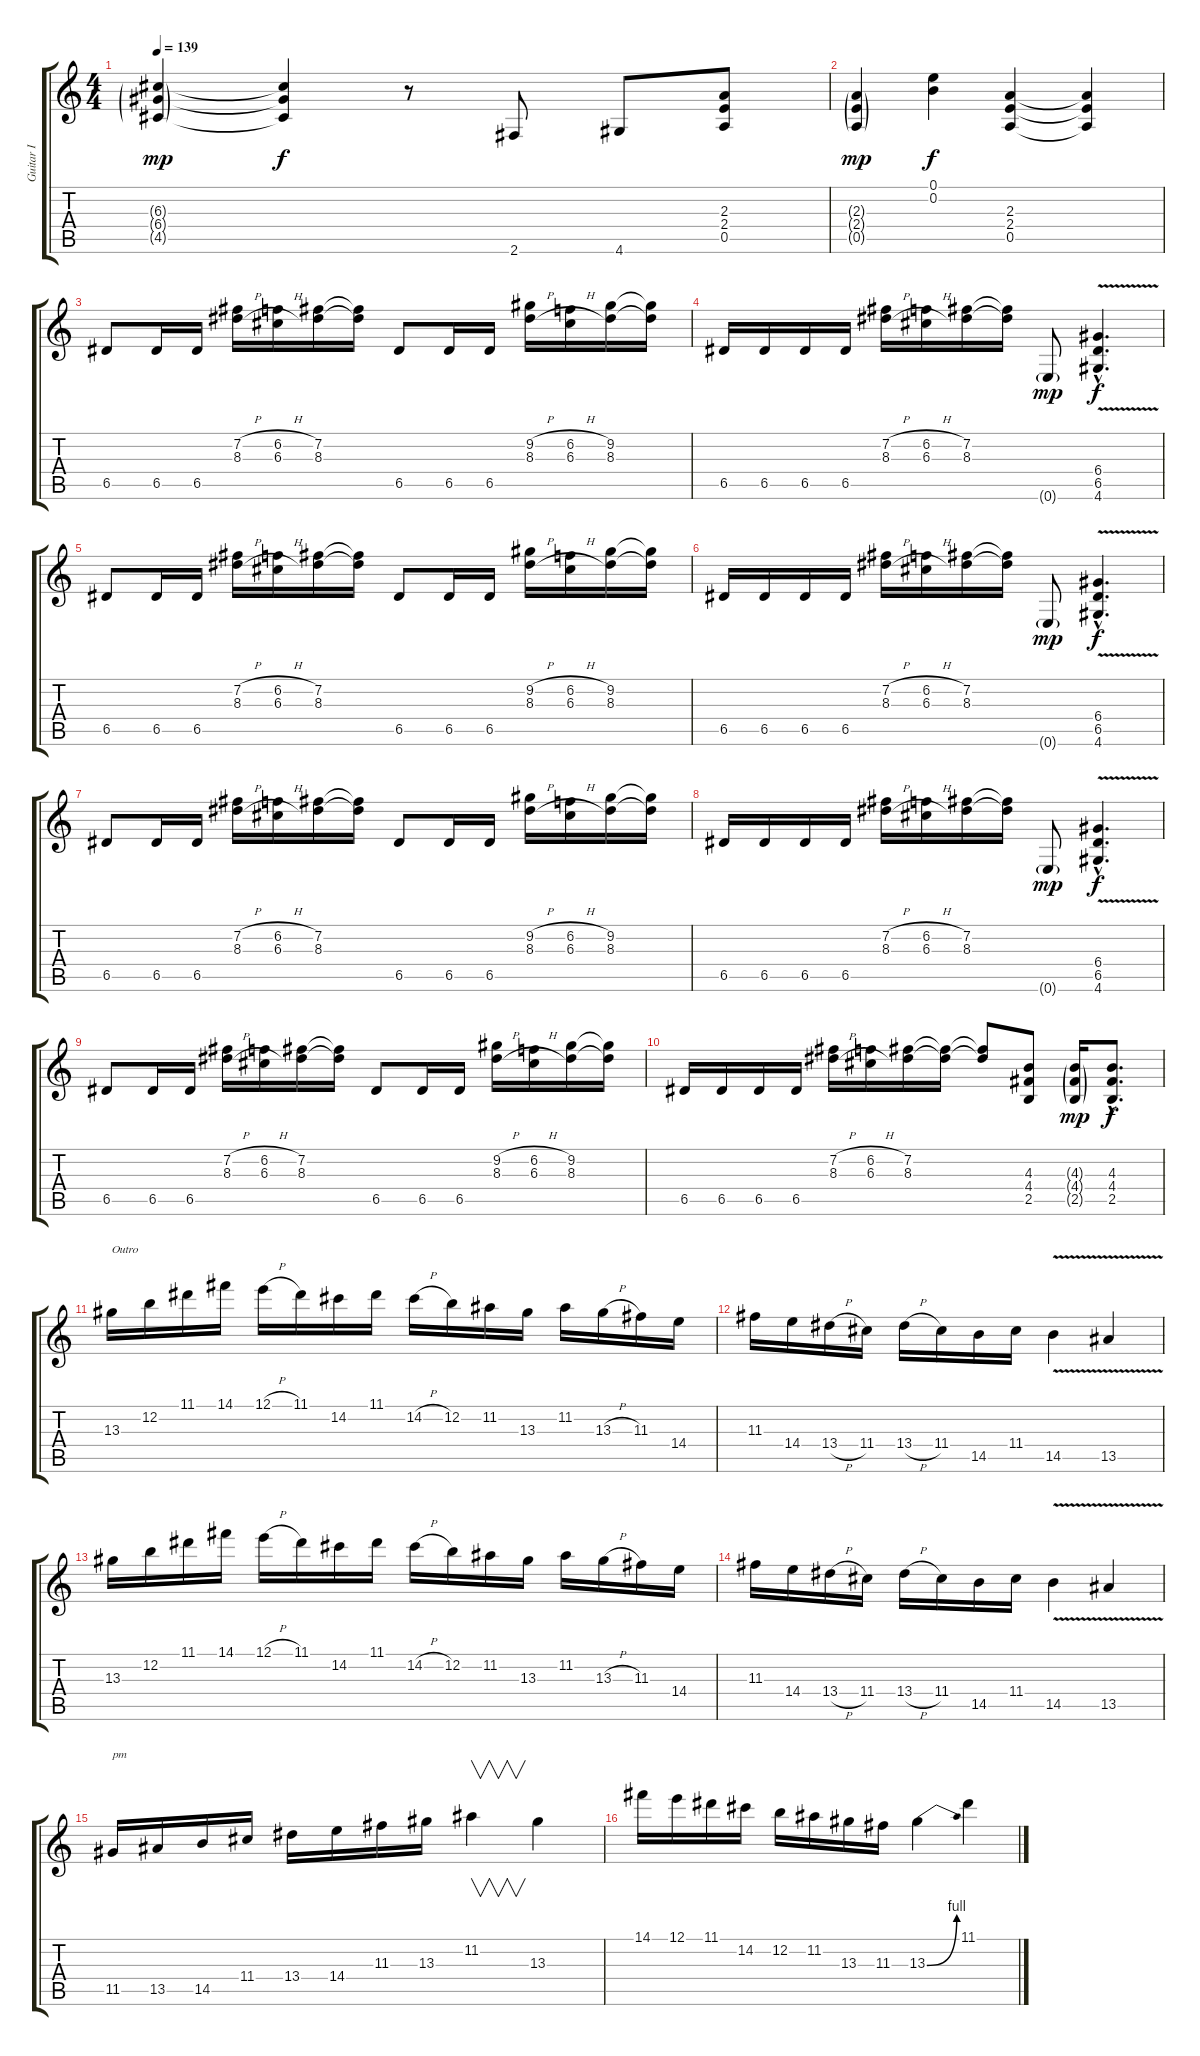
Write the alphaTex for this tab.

\track ("Guitar I" "Guitar I") {instrument overdrivenguitar}
\staff {score tabs}
\tuning (E4 B3 G3 D3 A2 E2) {hide}
\ts (4 4)
\tempo 139
\clef g2
\ks c
(6.3{g} 6.4{g} 4.5{g}).4{dy mp} (6.3{t} 6.4{t} 4.5{t}).4{dy f} r.8 2.6.8 4.6.8 (2.3 2.4 0.5).8 |
(2.3{g} 2.4{g} 0.5{g}).4{dy mp} (0.1 0.2).4{dy f} (2.3 2.4 0.5).4 (2.3{t} 2.4{t} 0.5{t}).4 |
6.5.8 6.5.16 6.5.16 (7.2{h} 8.3{h}).16 (6.2{h} 6.3{h}).16 (7.2 8.3).16 (7.2{t} 8.3{t}).16 6.5.8 6.5.16 6.5.16 (9.2{h} 8.3{h}).16 (6.2{h} 6.3{h}).16 (9.2 8.3).16 (9.2{t} 8.3{t}).16 |
6.5.16 6.5.16 6.5.16 6.5.16 (7.2{h} 8.3{h}).16 (6.2{h} 6.3{h}).16 (7.2 8.3).16 (7.2{t} 8.3{t}).16 0.6{g}.8{dy mp} (6.4{v hac} 6.5{v hac} 4.6{v hac}).4{d dy f} |
6.5.8 6.5.16 6.5.16 (7.2{h} 8.3{h}).16 (6.2{h} 6.3{h}).16 (7.2 8.3).16 (7.2{t} 8.3{t}).16 6.5.8 6.5.16 6.5.16 (9.2{h} 8.3{h}).16 (6.2{h} 6.3{h}).16 (9.2 8.3).16 (9.2{t} 8.3{t}).16 |
6.5.16 6.5.16 6.5.16 6.5.16 (7.2{h} 8.3{h}).16 (6.2{h} 6.3{h}).16 (7.2 8.3).16 (7.2{t} 8.3{t}).16 0.6{g}.8{dy mp} (6.4{v hac} 6.5{v hac} 4.6{v hac}).4{d dy f} |
6.5.8 6.5.16 6.5.16 (7.2{h} 8.3{h}).16 (6.2{h} 6.3{h}).16 (7.2 8.3).16 (7.2{t} 8.3{t}).16 6.5.8 6.5.16 6.5.16 (9.2{h} 8.3{h}).16 (6.2{h} 6.3{h}).16 (9.2 8.3).16 (9.2{t} 8.3{t}).16 |
6.5.16 6.5.16 6.5.16 6.5.16 (7.2{h} 8.3{h}).16 (6.2{h} 6.3{h}).16 (7.2 8.3).16 (7.2{t} 8.3{t}).16 0.6{g}.8{dy mp} (6.4{v hac} 6.5{v hac} 4.6{v hac}).4{d dy f} |
6.5.8 6.5.16 6.5.16 (7.2{h} 8.3{h}).16 (6.2{h} 6.3{h}).16 (7.2 8.3).16 (7.2{t} 8.3{t}).16 6.5.8 6.5.16 6.5.16 (9.2{h} 8.3{h}).16 (6.2{h} 6.3{h}).16 (9.2 8.3).16 (9.2{t} 8.3{t}).16 |
6.5.16 6.5.16 6.5.16 6.5.16 (7.2{h} 8.3{h}).16 (6.2{h} 6.3{h}).16 (7.2 8.3).16 (7.2{t} 8.3{t}).16 (7.2{t} 8.3{t}).8 (4.3 4.4 2.5).8 (4.3{g} 4.4{g} 2.5{g}).16{dy mp} (4.3{hac} 4.4{hac} 2.5{hac}).8{d dy f} |
13.3.16{txt "Outro"} 12.2.16 11.1.16 14.1.16 12.1{h}.16 11.1.16 14.2.16 11.1.16 14.2{h}.16 12.2.16 11.2.16 13.3.16 11.2.16 13.3{h}.16 11.3.16 14.4.16 |
11.3.16 14.4.16 13.4{h}.16 11.4.16 13.4{h}.16 11.4.16 14.5.16 11.4.16 14.5{v}.4 13.5{v}.4 |
13.3.16 12.2.16 11.1.16 14.1.16 12.1{h}.16 11.1.16 14.2.16 11.1.16 14.2{h}.16 12.2.16 11.2.16 13.3.16 11.2.16 13.3{h}.16 11.3.16 14.4.16 |
11.3.16 14.4.16 13.4{h}.16 11.4.16 13.4{h}.16 11.4.16 14.5.16 11.4.16 14.5{v}.4 13.5{v}.4 |
11.5.16{txt "pm"} 13.5.16 14.5.16 11.4.16 13.4.16 14.4.16 11.3.16 13.3.16 11.2.4{v} 13.3.4 |
14.1.16 12.1.16 11.1.16 14.2.16 12.2.16 11.2.16 13.3.16 11.3.16 13.3{be (bend 0 0 60 4)}.4 11.1{ss}.4
